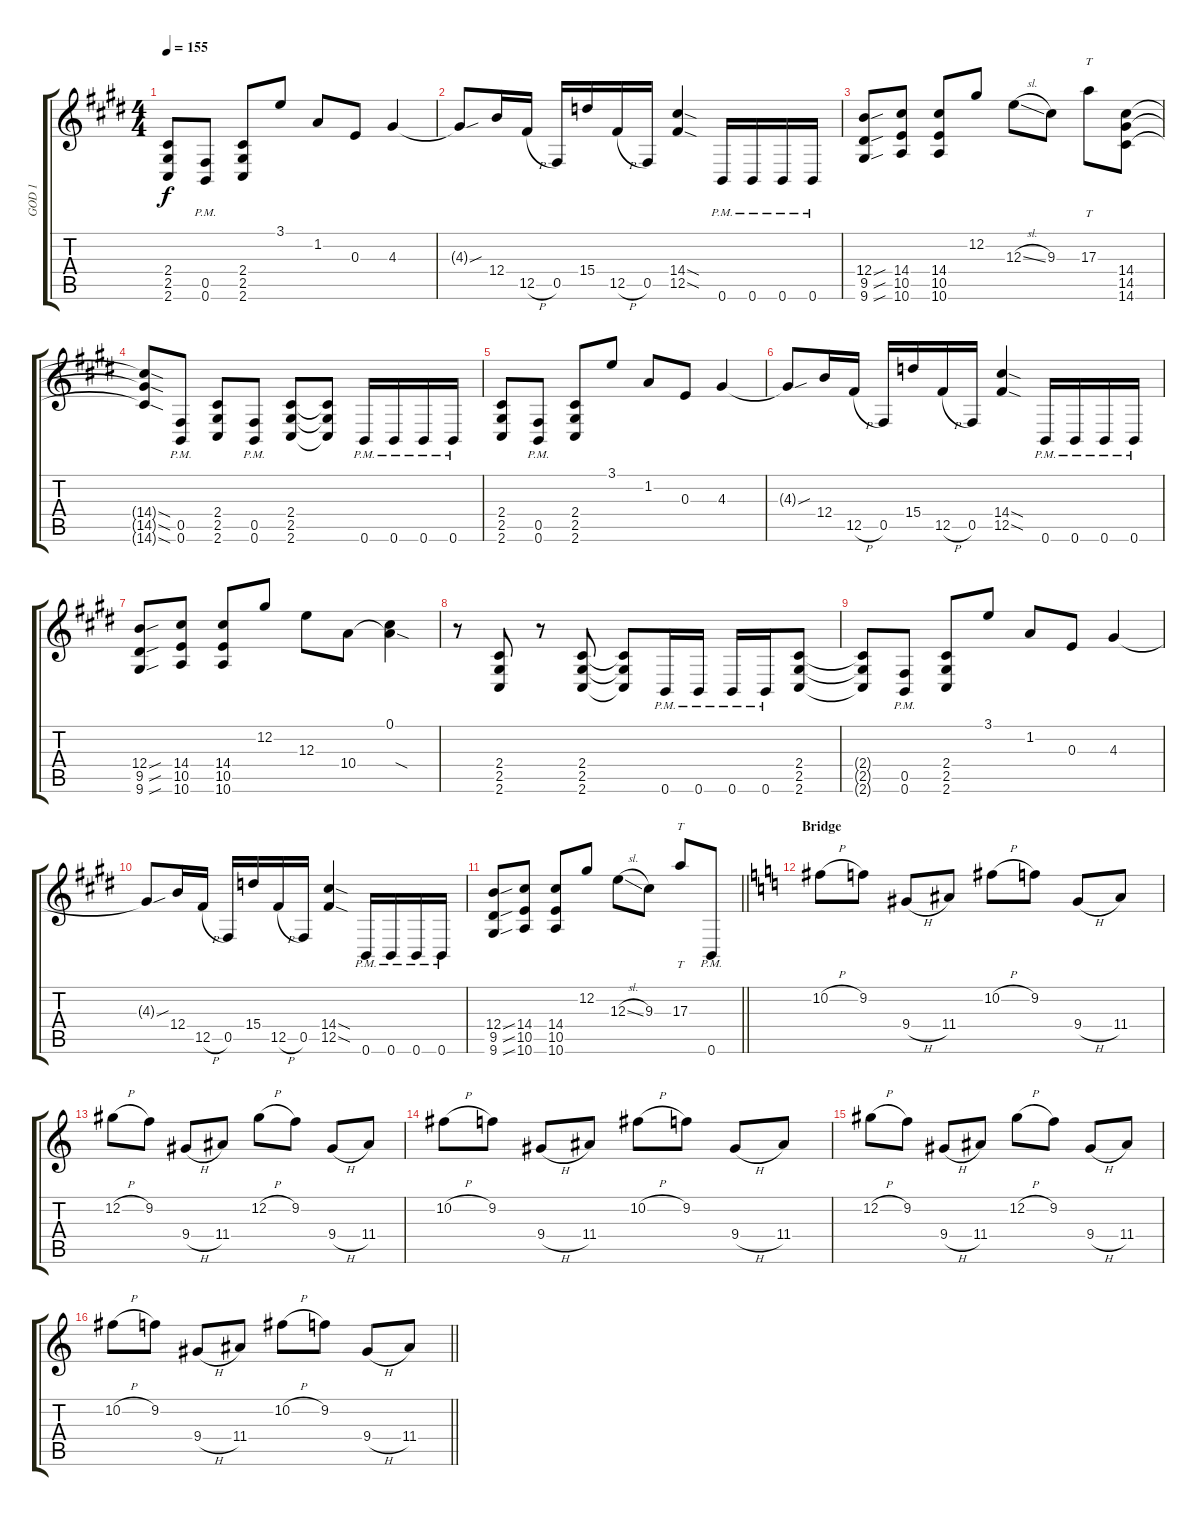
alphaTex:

\track ("GOD 1" "GOD 1") {instrument distortionguitar}
\staff {score tabs}
\tuning (Db4 Ab3 E3 B2 Gb2 B1) {hide}
\ts (4 4)
\tempo 155
\clef g2
\ks e
(2.4{t} 2.5{t} 2.6{t}).8{dy f} (0.5{pm} 0.6{pm}).8 (2.4 2.5 2.6).8 3.1.8 1.2.8 0.3.8 4.3.4 |
4.3{sou t}.8 12.4.16 12.5{h}.16 0.5.16 15.4.16 12.5{h}.16 0.5.16 (14.4{sod} 12.5{sod}).4 0.6{pm}.16 0.6{pm}.16 0.6{pm}.16 0.6{pm}.16 |
(12.4{sou} 9.5{sou} 9.6{sou}).8 (14.4 10.5 10.6).8 (14.4 10.5 10.6).8 12.2.8 12.3{sl}.8 9.3.8 17.3.8{tt} (14.4 14.5 14.6).8 |
(14.4{sod t} 14.5{sod t} 14.6{sod t}).8 (0.5{pm} 0.6{pm}).8 (2.4 2.5 2.6).8 (0.5{pm} 0.6{pm}).8 (2.4 2.5 2.6).8 (2.4{t} 2.5{t} 2.6{t}).8 0.6{pm}.16 0.6{pm}.16 0.6{pm}.16 0.6{pm}.16 |
(2.4 2.5 2.6).8 (0.5{pm} 0.6{pm}).8 (2.4 2.5 2.6).8 3.1.8 1.2.8 0.3.8 4.3.4 |
4.3{sou t}.8 12.4.16 12.5{h}.16 0.5.16 15.4.16 12.5{h}.16 0.5.16 (14.4{sod} 12.5{sod}).4 0.6{pm}.16 0.6{pm}.16 0.6{pm}.16 0.6{pm}.16 |
(12.4{sou} 9.5{sou} 9.6{sou}).8 (14.4 10.5 10.6).8 (14.4 10.5 10.6).8 12.2.8 12.3.8 10.4.8 (0.1 10.4{sod t}).4 |
r.8 (2.4 2.5 2.6).8 r.8 (2.4 2.5 2.6).8 (2.4{t} 2.5{t} 2.6{t}).8 0.6{pm}.16 0.6{pm}.16 0.6{pm}.16 0.6{pm}.16 (2.4 2.5 2.6).8 |
(2.4{t} 2.5{t} 2.6{t}).8 (0.5{pm} 0.6{pm}).8 (2.4 2.5 2.6).8 3.1.8 1.2.8 0.3.8 4.3.4 |
4.3{sou t}.8 12.4.16 12.5{h}.16 0.5.16 15.4.16 12.5{h}.16 0.5.16 (14.4{sod} 12.5{sod}).4 0.6{pm}.16 0.6{pm}.16 0.6{pm}.16 0.6{pm}.16 |
\barLineRight lightlight
(12.4{sou} 9.5{sou} 9.6{sou}).8 (14.4 10.5 10.6).8 (14.4 10.5 10.6).8 12.2.8 12.3{sl}.8 9.3.8 17.3.8{tt} 0.6{pm}.8 |
\section ("" "Bridge")
\ks c
10.2{h}.8 9.2.8 9.4{h}.8 11.4.8 10.2{h}.8 9.2.8 9.4{h}.8 11.4.8 |
12.2{h}.8 9.2.8 9.4{h}.8 11.4.8 12.2{h}.8 9.2.8 9.4{h}.8 11.4.8 |
10.2{h}.8 9.2.8 9.4{h}.8 11.4.8 10.2{h}.8 9.2.8 9.4{h}.8 11.4.8 |
12.2{h}.8 9.2.8 9.4{h}.8 11.4.8 12.2{h}.8 9.2.8 9.4{h}.8 11.4.8 |
\barLineRight lightlight
10.2{h}.8 9.2.8 9.4{h}.8 11.4.8 10.2{h}.8 9.2.8 9.4{h}.8 11.4.8
